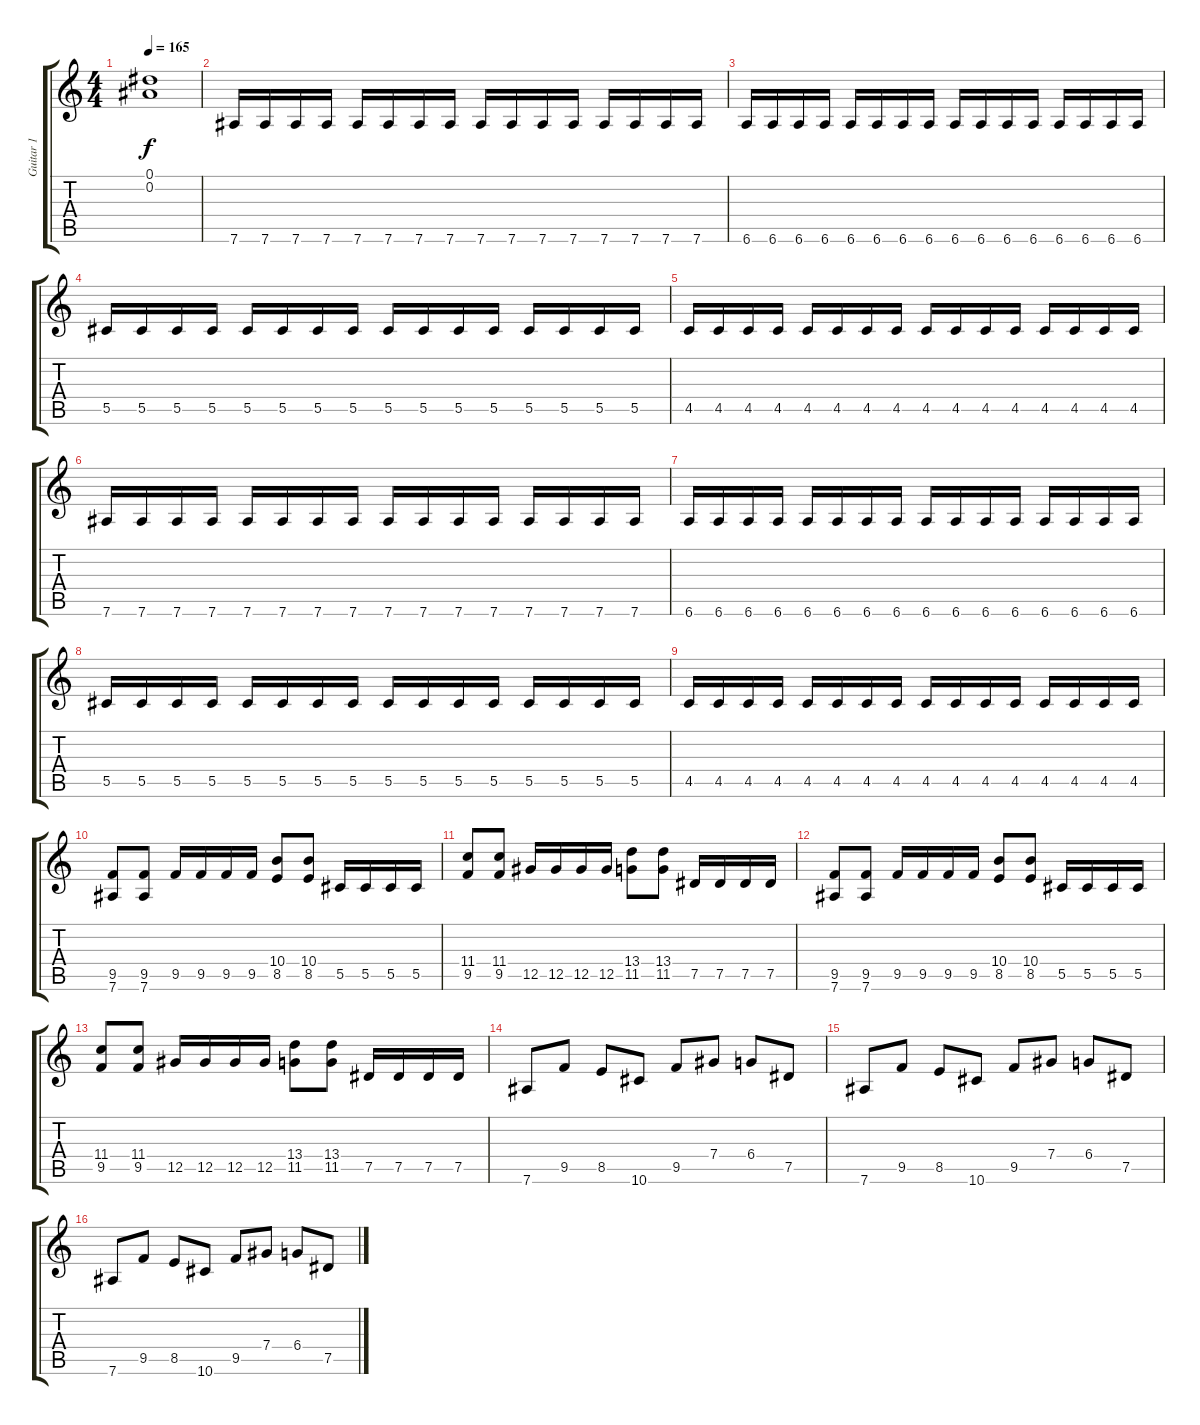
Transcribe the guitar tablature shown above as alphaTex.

\track ("Guitar 1" "Guitar 1") {instrument distortionguitar}
\staff {score tabs}
\tuning (Eb4 Bb3 Gb3 Db3 Ab2 Eb2) {hide}
\ts (4 4)
\tempo 165
\clef g2
\ks c
(0.1 0.2).1{dy f} |
7.6.16 7.6.16 7.6.16 7.6.16 7.6.16 7.6.16 7.6.16 7.6.16 7.6.16 7.6.16 7.6.16 7.6.16 7.6.16 7.6.16 7.6.16 7.6.16 |
6.6.16 6.6.16 6.6.16 6.6.16 6.6.16 6.6.16 6.6.16 6.6.16 6.6.16 6.6.16 6.6.16 6.6.16 6.6.16 6.6.16 6.6.16 6.6.16 |
5.5.16 5.5.16 5.5.16 5.5.16 5.5.16 5.5.16 5.5.16 5.5.16 5.5.16 5.5.16 5.5.16 5.5.16 5.5.16 5.5.16 5.5.16 5.5.16 |
4.5.16 4.5.16 4.5.16 4.5.16 4.5.16 4.5.16 4.5.16 4.5.16 4.5.16 4.5.16 4.5.16 4.5.16 4.5.16 4.5.16 4.5.16 4.5.16 |
7.6.16 7.6.16 7.6.16 7.6.16 7.6.16 7.6.16 7.6.16 7.6.16 7.6.16 7.6.16 7.6.16 7.6.16 7.6.16 7.6.16 7.6.16 7.6.16 |
6.6.16 6.6.16 6.6.16 6.6.16 6.6.16 6.6.16 6.6.16 6.6.16 6.6.16 6.6.16 6.6.16 6.6.16 6.6.16 6.6.16 6.6.16 6.6.16 |
5.5.16 5.5.16 5.5.16 5.5.16 5.5.16 5.5.16 5.5.16 5.5.16 5.5.16 5.5.16 5.5.16 5.5.16 5.5.16 5.5.16 5.5.16 5.5.16 |
4.5.16 4.5.16 4.5.16 4.5.16 4.5.16 4.5.16 4.5.16 4.5.16 4.5.16 4.5.16 4.5.16 4.5.16 4.5.16 4.5.16 4.5.16 4.5.16 |
(9.5 7.6).8 (9.5 7.6).8 9.5.16 9.5.16 9.5.16 9.5.16 (10.4 8.5).8 (10.4 8.5).8 5.5.16 5.5.16 5.5.16 5.5.16 |
(11.4 9.5).8 (11.4 9.5).8 12.5.16 12.5.16 12.5.16 12.5.16 (13.4 11.5).8 (13.4 11.5).8 7.5.16 7.5.16 7.5.16 7.5.16 |
(9.5 7.6).8 (9.5 7.6).8 9.5.16 9.5.16 9.5.16 9.5.16 (10.4 8.5).8 (10.4 8.5).8 5.5.16 5.5.16 5.5.16 5.5.16 |
(11.4 9.5).8 (11.4 9.5).8 12.5.16 12.5.16 12.5.16 12.5.16 (13.4 11.5).8 (13.4 11.5).8 7.5.16 7.5.16 7.5.16 7.5.16 |
7.6.8 9.5.8 8.5.8 10.6.8 9.5.8 7.4.8 6.4.8 7.5.8 |
7.6.8 9.5.8 8.5.8 10.6.8 9.5.8 7.4.8 6.4.8 7.5.8 |
7.6.8 9.5.8 8.5.8 10.6.8 9.5.8 7.4.8 6.4.8 7.5.8
